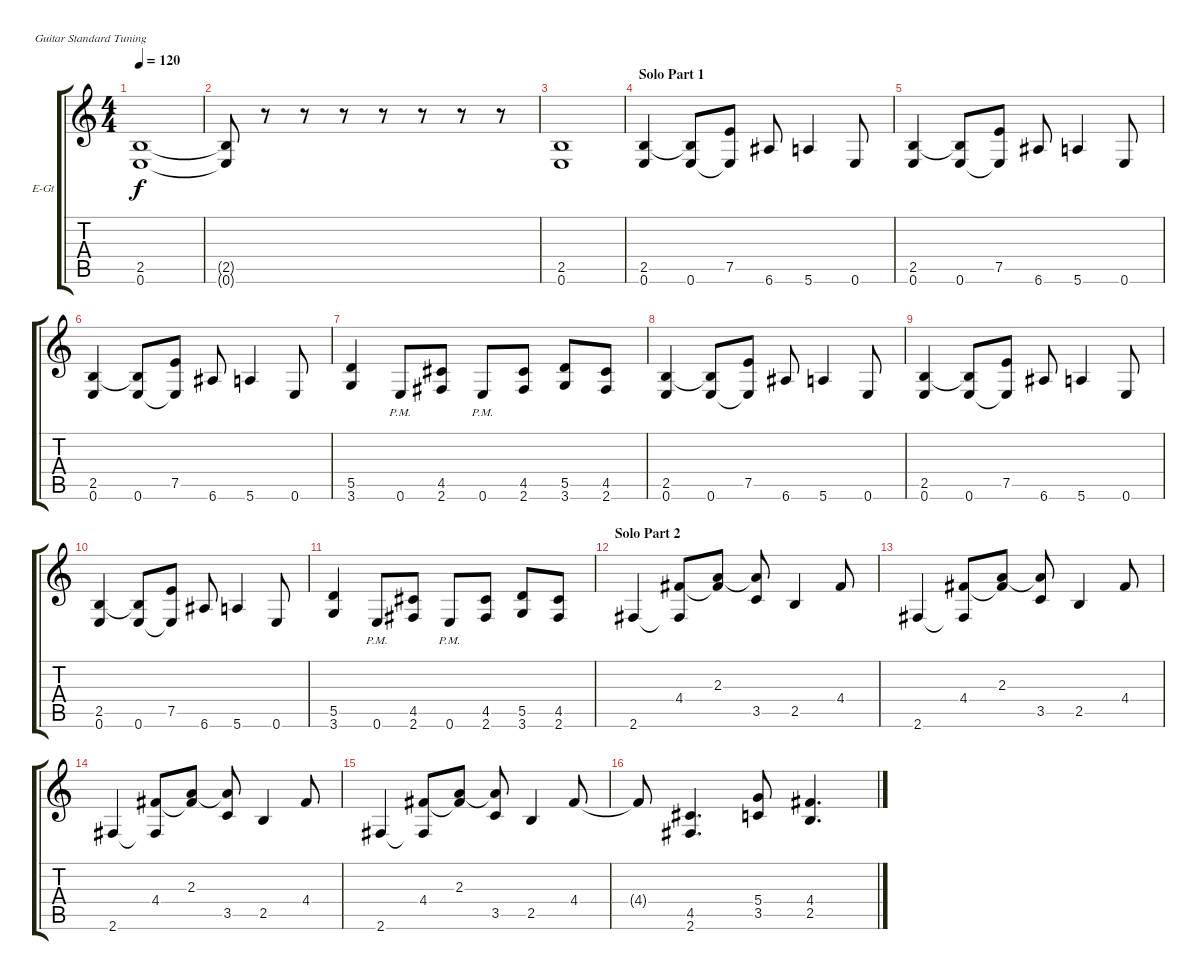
\bracketExtendMode groupsimilarinstruments
\firstSystemTrackNameOrientation horizontal
\otherSystemsTrackNameOrientation horizontal
\track ("James Studio" "E-Gt") {instrument distortionguitar}
\staff {score tabs}
\tuning (E4 B3 G3 D3 A2 E2)
\ts (4 4)
\tempo 120
\clef g2
\ks c
(2.5 0.6).1{dy f} |
(2.5{t} 0.6{t}).8 r.8 r.8 r.8 r.8 r.8 r.8 r.8 |
(2.5 0.6).1 |
\section ("" "Solo Part 1")
(2.5 0.6).4 (2.5{t} 0.6).8 (7.5 0.6{t}).8 6.6.8 5.6.4 0.6.8 |
(2.5 0.6).4 (2.5{t} 0.6).8 (7.5 0.6{t}).8 6.6.8 5.6.4 0.6.8 |
(2.5 0.6).4 (2.5{t} 0.6).8 (7.5 0.6{t}).8 6.6.8 5.6.4 0.6.8 |
(5.5 3.6).4 0.6{pm}.8 (4.5 2.6).8 0.6{pm}.8 (4.5 2.6).8 (5.5 3.6).8 (4.5 2.6).8 |
(2.5 0.6).4 (2.5{t} 0.6).8 (7.5 0.6{t}).8 6.6.8 5.6.4 0.6.8 |
(2.5 0.6).4 (2.5{t} 0.6).8 (7.5 0.6{t}).8 6.6.8 5.6.4 0.6.8 |
(2.5 0.6).4 (2.5{t} 0.6).8 (7.5 0.6{t}).8 6.6.8 5.6.4 0.6.8 |
(5.5 3.6).4 0.6{pm}.8 (4.5 2.6).8 0.6{pm}.8 (4.5 2.6).8 (5.5 3.6).8 (4.5 2.6).8 |
\section ("" "Solo Part 2")
2.6.4 (4.4 2.6{t}).8 (2.3 4.4{t}).8 (2.3{t} 3.5).8 2.5.4 4.4.8 |
2.6.4 (4.4 2.6{t}).8 (2.3 4.4{t}).8 (2.3{t} 3.5).8 2.5.4 4.4.8 |
2.6.4 (4.4 2.6{t}).8 (2.3 4.4{t}).8 (2.3{t} 3.5).8 2.5.4 4.4.8 |
2.6.4 (4.4 2.6{t}).8 (2.3 4.4{t}).8 (2.3{t} 3.5).8 2.5.4 4.4.8 |
4.4{t}.8 (4.5 2.6).4{d} (5.4 3.5).8 (4.4 2.5).4{d}
